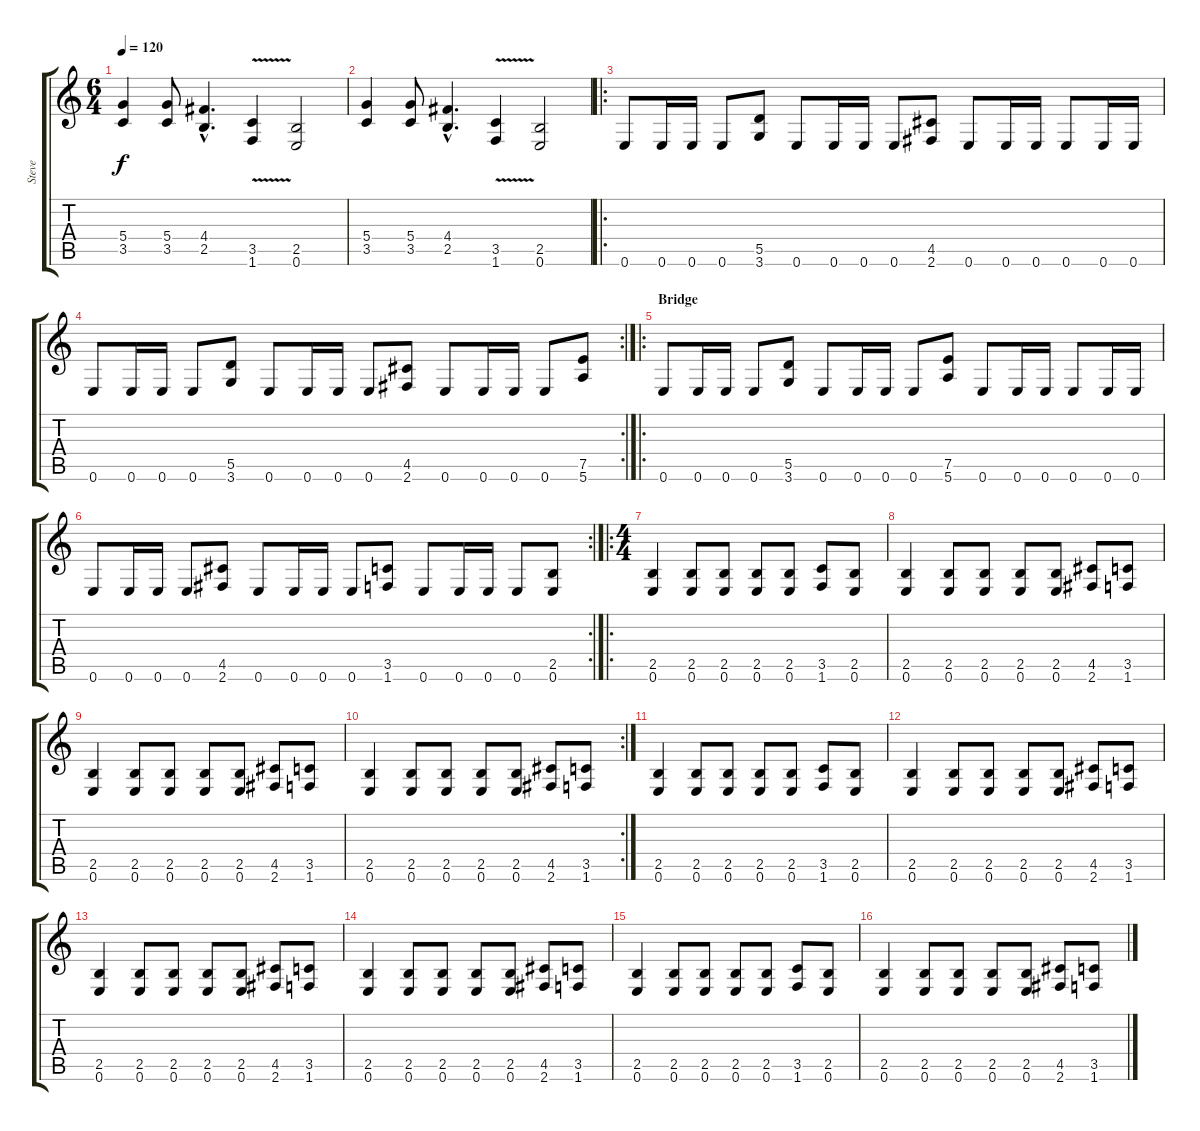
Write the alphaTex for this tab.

\track ("Steve" "Steve") {instrument overdrivenguitar}
\staff {score tabs}
\tuning (E4 B3 G3 D3 A2 E2) {hide}
\ts (6 4)
\tempo 120
\clef g2
\ks c
(5.4 3.5).4{dy f} (5.4 3.5).8 (4.4{hac} 2.5{hac}).4{d} (3.5{v} 1.6{v}).4 (2.5 0.6).2 |
(5.4 3.5).4 (5.4 3.5).8 (4.4{hac} 2.5{hac}).4{d} (3.5{v} 1.6{v}).4 (2.5 0.6).2 |
\ro
0.6.8 0.6.16 0.6.16 0.6.8 (5.5 3.6).8 0.6.8 0.6.16 0.6.16 0.6.8 (4.5 2.6).8 0.6.8 0.6.16 0.6.16 0.6.8 0.6.16 0.6.16 |
\rc 2
0.6.8 0.6.16 0.6.16 0.6.8 (5.5 3.6).8 0.6.8 0.6.16 0.6.16 0.6.8 (4.5 2.6).8 0.6.8 0.6.16 0.6.16 0.6.8 (7.5 5.6).8 |
\ro
\section ("" "Bridge")
0.6.8 0.6.16 0.6.16 0.6.8 (5.5 3.6).8 0.6.8 0.6.16 0.6.16 0.6.8 (7.5 5.6).8 0.6.8 0.6.16 0.6.16 0.6.8 0.6.16 0.6.16 |
\rc 2
0.6.8 0.6.16 0.6.16 0.6.8 (4.5 2.6).8 0.6.8 0.6.16 0.6.16 0.6.8 (3.5 1.6).8 0.6.8 0.6.16 0.6.16 0.6.8 (2.5 0.6).8 |
\ro
\ts (4 4)
(2.5 0.6).4 (2.5 0.6).8 (2.5 0.6).8 (2.5 0.6).8 (2.5 0.6).8 (3.5 1.6).8 (2.5 0.6).8 |
(2.5 0.6).4 (2.5 0.6).8 (2.5 0.6).8 (2.5 0.6).8 (2.5 0.6).8 (4.5 2.6).8 (3.5 1.6).8 |
(2.5 0.6).4 (2.5 0.6).8 (2.5 0.6).8 (2.5 0.6).8 (2.5 0.6).8 (4.5 2.6).8 (3.5 1.6).8 |
\rc 2
(2.5 0.6).4 (2.5 0.6).8 (2.5 0.6).8 (2.5 0.6).8 (2.5 0.6).8 (4.5 2.6).8 (3.5 1.6).8 |
(2.5 0.6).4 (2.5 0.6).8 (2.5 0.6).8 (2.5 0.6).8 (2.5 0.6).8 (3.5 1.6).8 (2.5 0.6).8 |
(2.5 0.6).4 (2.5 0.6).8 (2.5 0.6).8 (2.5 0.6).8 (2.5 0.6).8 (4.5 2.6).8 (3.5 1.6).8 |
(2.5 0.6).4 (2.5 0.6).8 (2.5 0.6).8 (2.5 0.6).8 (2.5 0.6).8 (4.5 2.6).8 (3.5 1.6).8 |
(2.5 0.6).4 (2.5 0.6).8 (2.5 0.6).8 (2.5 0.6).8 (2.5 0.6).8 (4.5 2.6).8 (3.5 1.6).8 |
(2.5 0.6).4 (2.5 0.6).8 (2.5 0.6).8 (2.5 0.6).8 (2.5 0.6).8 (3.5 1.6).8 (2.5 0.6).8 |
(2.5 0.6).4 (2.5 0.6).8 (2.5 0.6).8 (2.5 0.6).8 (2.5 0.6).8 (4.5 2.6).8 (3.5 1.6).8
